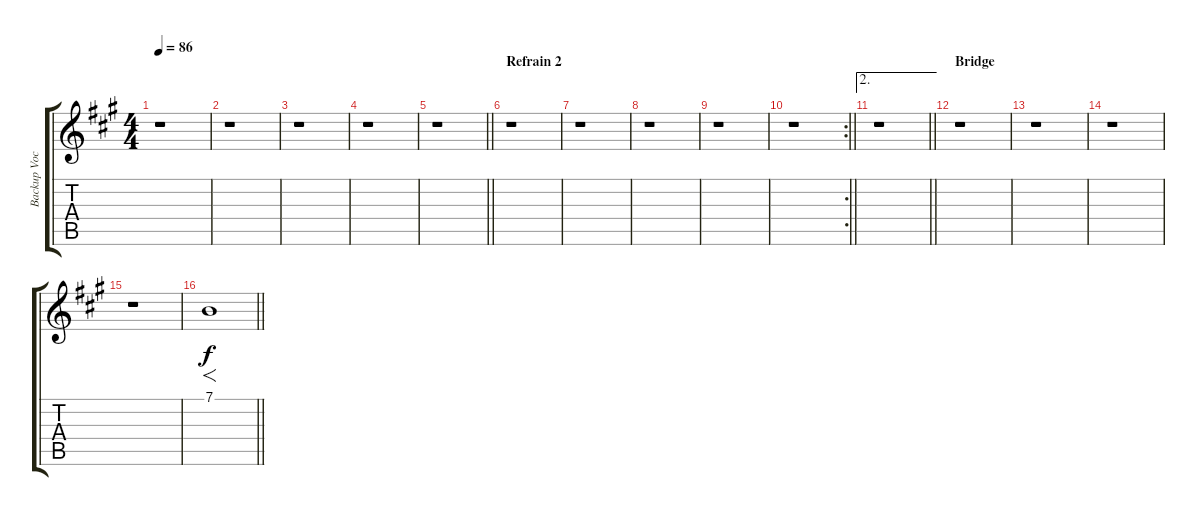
\track ("Backup Vocals" "Backup Voc") {instrument synthvoice}
\staff {score tabs}
\tuning (E4 B3 G3 D3 A2 E2) {hide}
\ts (4 4)
\tempo 86
\clef g2
\ks a
r.1{dy f} |
r.1 |
r.1 |
r.1 |
\barLineRight lightlight
r.1 |
\section ("" "Refrain 2")
r.1 |
r.1 |
r.1 |
r.1 |
\rc 2
\barLineRight lightlight
r.1 |
\ae 2
\barLineRight lightlight
r.1 |
\section ("" "Bridge")
r.1 |
r.1 |
r.1 |
r.1 |
\barLineRight lightlight
7.1.1{f volume 14 instrument clarinet}
